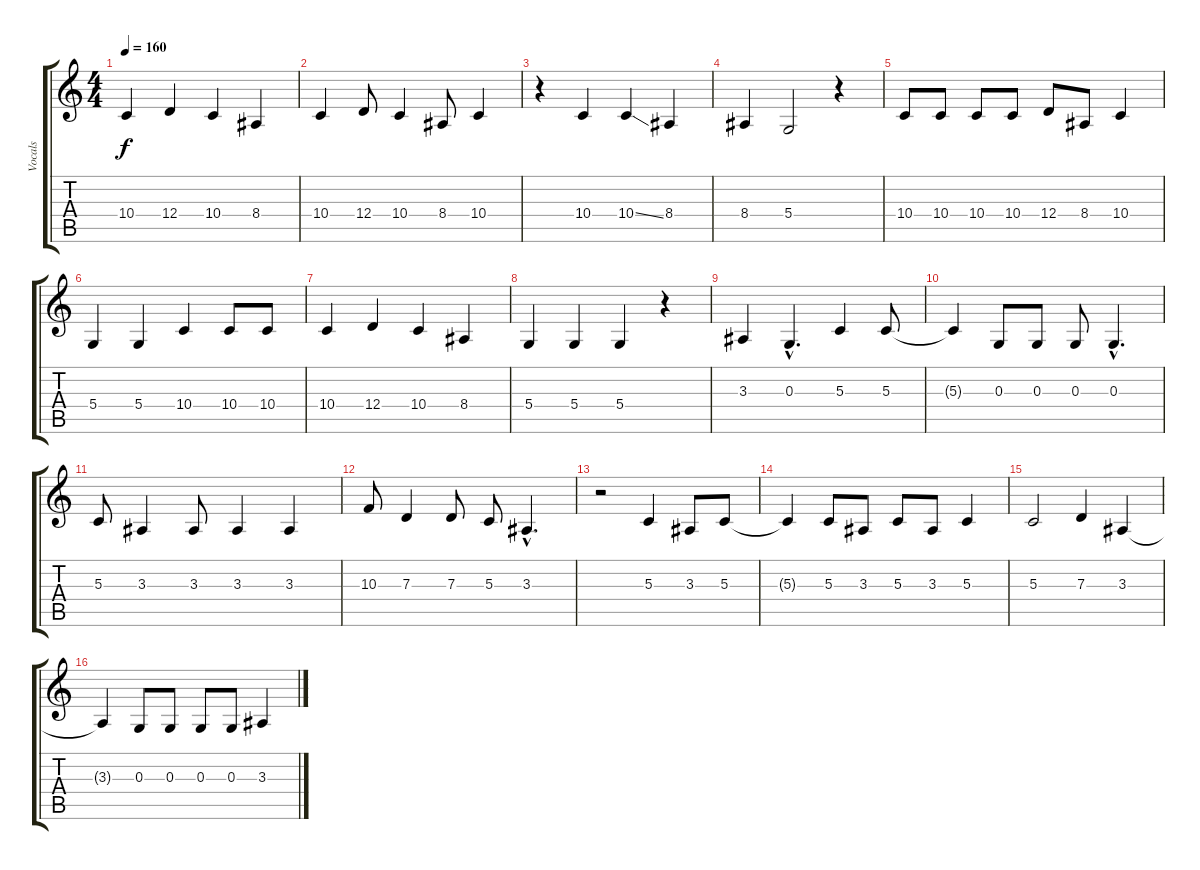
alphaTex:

\track ("Vocals" "Vocals") {instrument lead2sawtooth}
\staff {score tabs}
\tuning (E4 B3 G3 D3 A2 E2) {hide}
\ts (4 4)
\tempo 160
\clef g2
\ks c
10.4.4{dy f} 12.4.4 10.4.4 8.4.4 |
10.4.4 12.4.8 10.4.4 8.4.8 10.4.4 |
r.4 10.4.4 10.4{ss}.4 8.4.4 |
8.4.4 5.4.2 r.4 |
10.4.8 10.4.8 10.4.8 10.4.8 12.4.8 8.4.8 10.4.4 |
5.4.4 5.4.4 10.4.4 10.4.8 10.4.8 |
10.4.4 12.4.4 10.4.4 8.4.4 |
5.4.4 5.4.4 5.4.4 r.4 |
3.3.4 0.3{hac}.4{d} 5.3.4 5.3.8 |
5.3{t}.4 0.3.8 0.3.8 0.3.8 0.3{hac}.4{d} |
5.3.8 3.3.4 3.3.8 3.3.4 3.3.4 |
10.3.8 7.3.4 7.3.8 5.3.8 3.3{hac}.4{d} |
r.2 5.3.4 3.3.8 5.3.8 |
5.3{t}.4 5.3.8 3.3.8 5.3.8 3.3.8 5.3.4 |
5.3.2 7.3.4 3.3.4 |
3.3{t}.4 0.3.8 0.3.8 0.3.8 0.3.8 3.3.4
